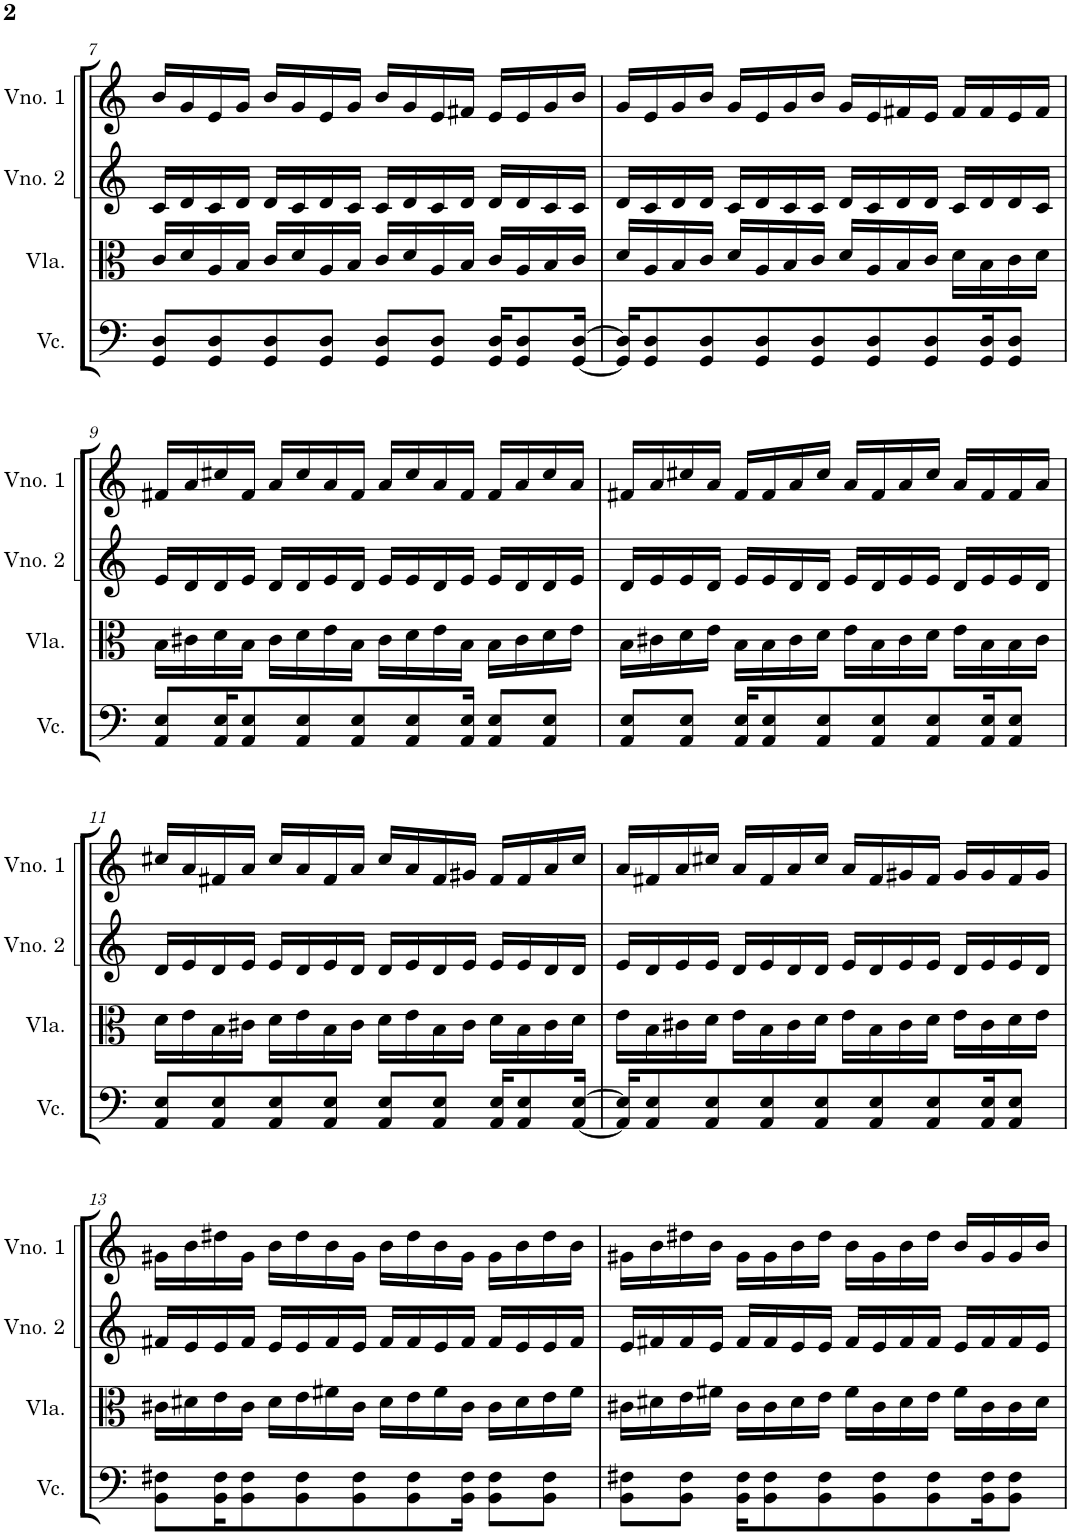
**kern	**kern	**kern	**kern
*part4	*part3	*part2	*part1
*staff4	*staff3	*staff2	*staff1
*I"Violoncelo	*I"Viola	*I"Violino 2	*I"Violino 1
*I'Vc.	*I'Vla.	*I'Vno. 2	*I'Vno. 1
!!LO:PB:g=z
*clefF4	*clefC3	*clefG2	*clefG2
*k[]	*k[]	*k[]	*k[]
*M4/4	*M4/4	*M4/4	*M4/4
=7	=7	=7	=7
8GG/ 8D/L	16c/LL	16c/LL	16b/LL
.	16d/	16d/	16g/
8GG/ 8D/	16A/	16c/	16e/
.	16B/JJ	16d/JJ	16g/JJ
8GG/ 8D/	16c/LL	16d/LL	16b/LL
.	16d/	16c/	16g/
8GG/ 8D/J	16A/	16d/	16e/
.	16B/JJ	16c/JJ	16g/JJ
8GG/ 8D/L	16c/LL	16c/LL	16b/LL
.	16d/	16d/	16g/
8GG/ 8D/J	16A/	16c/	16e/
.	16B/JJ	16d/JJ	16f#X/JJ
16GG/ 16D/KL	16c/LL	16d/LL	16e/LL
8GG/ 8D/	16A/	16d/	16e/
.	16B/	16c/	16g/
[16GG/ [16D/Jk	16c/JJ	16c/JJ	16b/JJ
=8	=8	=8	=8
16GG/] 16D/]KL	16d/LL	16d/LL	16g/LL
8GG/ 8D/	16A/	16c/	16e/
.	16B/	16d/	16g/
8GG/ 8D/	16c/JJ	16d/JJ	16b/JJ
.	16d/LL	16c/LL	16g/LL
8GG/ 8D/	16A/	16d/	16e/
.	16B/	16c/	16g/
8GG/ 8D/	16c/JJ	16c/JJ	16b/JJ
.	16d/LL	16d/LL	16g/LL
8GG/ 8D/	16A/	16c/	16e/
.	16B/	16d/	16f#X/
8GG/ 8D/	16c/JJ	16d/JJ	16e/JJ
.	16d\LL	16c/LL	16f#/LL
16GG/ 16D/K	16B\	16d/	16f#/
8GG/ 8D/J	16c\	16d/	16e/
.	16d\JJ	16c/JJ	16f#/JJ
!!LO:LB:g=z
=9	=9	=9	=9
8AA/ 8E/L	16B\LL	16e/LL	16f#X/LL
.	16c#X\	16d/	16a/
16AA/ 16E/K	16d\	16d/	16cc#X/
8AA/ 8E/	16B\JJ	16e/JJ	16f#/JJ
.	16c#\LL	16d/LL	16a/LL
8AA/ 8E/	16d\	16d/	16cc#/
.	16e\	16e/	16a/
8AA/ 8E/	16B\JJ	16d/JJ	16f#/JJ
.	16c#\LL	16e/LL	16a/LL
8AA/ 8E/	16d\	16e/	16cc#/
.	16e\	16d/	16a/
16AA/ 16E/Jk	16B\JJ	16e/JJ	16f#/JJ
8AA/ 8E/L	16B\LL	16e/LL	16f#/LL
.	16c#\	16d/	16a/
8AA/ 8E/J	16d\	16d/	16cc#/
.	16e\JJ	16e/JJ	16a/JJ
=10	=10	=10	=10
8AA/ 8E/L	16B\LL	16d/LL	16f#X/LL
.	16c#X\	16e/	16a/
8AA/ 8E/J	16d\	16e/	16cc#X/
.	16e\JJ	16d/JJ	16a/JJ
16AA/ 16E/KL	16B\LL	16e/LL	16f#/LL
8AA/ 8E/	16B\	16e/	16f#/
.	16c#\	16d/	16a/
8AA/ 8E/	16d\JJ	16d/JJ	16cc#/JJ
.	16e\LL	16e/LL	16a/LL
8AA/ 8E/	16B\	16d/	16f#/
.	16c#\	16e/	16a/
8AA/ 8E/	16d\JJ	16e/JJ	16cc#/JJ
.	16e\LL	16d/LL	16a/LL
16AA/ 16E/K	16B\	16e/	16f#/
8AA/ 8E/J	16B\	16e/	16f#/
.	16c#\JJ	16d/JJ	16a/JJ
!!LO:LB:g=z
=11	=11	=11	=11
8AA/ 8E/L	16d\LL	16d/LL	16cc#X/LL
.	16e\	16e/	16a/
8AA/ 8E/	16B\	16d/	16f#X/
.	16c#X\JJ	16e/JJ	16a/JJ
8AA/ 8E/	16d\LL	16e/LL	16cc#/LL
.	16e\	16d/	16a/
8AA/ 8E/J	16B\	16e/	16f#/
.	16c#\JJ	16d/JJ	16a/JJ
8AA/ 8E/L	16d\LL	16d/LL	16cc#/LL
.	16e\	16e/	16a/
8AA/ 8E/J	16B\	16d/	16f#/
.	16c#\JJ	16e/JJ	16g#X/JJ
16AA/ 16E/KL	16d\LL	16e/LL	16f#/LL
8AA/ 8E/	16B\	16e/	16f#/
.	16c#\	16d/	16a/
[16AA/ [16E/Jk	16d\JJ	16d/JJ	16cc#/JJ
=12	=12	=12	=12
16AA/] 16E/]KL	16e\LL	16e/LL	16a/LL
8AA/ 8E/	16B\	16d/	16f#X/
.	16c#X\	16e/	16a/
8AA/ 8E/	16d\JJ	16e/JJ	16cc#X/JJ
.	16e\LL	16d/LL	16a/LL
8AA/ 8E/	16B\	16e/	16f#/
.	16c#\	16d/	16a/
8AA/ 8E/	16d\JJ	16d/JJ	16cc#/JJ
.	16e\LL	16e/LL	16a/LL
8AA/ 8E/	16B\	16d/	16f#/
.	16c#\	16e/	16g#X/
8AA/ 8E/	16d\JJ	16e/JJ	16f#/JJ
.	16e\LL	16d/LL	16g#/LL
16AA/ 16E/K	16c#\	16e/	16g#/
8AA/ 8E/J	16d\	16e/	16f#/
.	16e\JJ	16d/JJ	16g#/JJ
!!LO:LB:g=z
=13	=13	=13	=13
8BB\ 8F#X\L	16c#X\LL	16f#X/LL	16g#X\LL
.	16d#X\	16e/	16b\
16BB\ 16F#\K	16e\	16e/	16dd#X\
8BB\ 8F#\	16c#\JJ	16f#/JJ	16g#\JJ
.	16d#\LL	16e/LL	16b\LL
8BB\ 8F#\	16e\	16e/	16dd#\
.	16f#X\	16f#/	16b\
8BB\ 8F#\	16c#\JJ	16e/JJ	16g#\JJ
.	16d#\LL	16f#/LL	16b\LL
8BB\ 8F#\	16e\	16f#/	16dd#\
.	16f#\	16e/	16b\
16BB\ 16F#\Jk	16c#\JJ	16f#/JJ	16g#\JJ
8BB\ 8F#\L	16c#\LL	16f#/LL	16g#\LL
.	16d#\	16e/	16b\
8BB\ 8F#\J	16e\	16e/	16dd#\
.	16f#\JJ	16f#/JJ	16b\JJ
=14	=14	=14	=14
8BB\ 8F#X\L	16c#X\LL	16e/LL	16g#X\LL
.	16d#X\	16f#X/	16b\
8BB\ 8F#\J	16e\	16f#/	16dd#X\
.	16f#X\JJ	16e/JJ	16b\JJ
16BB\ 16F#\KL	16c#\LL	16f#/LL	16g#\LL
8BB\ 8F#\	16c#\	16f#/	16g#\
.	16d#\	16e/	16b\
8BB\ 8F#\	16e\JJ	16e/JJ	16dd#\JJ
.	16f#\LL	16f#/LL	16b\LL
8BB\ 8F#\	16c#\	16e/	16g#\
.	16d#\	16f#/	16b\
8BB\ 8F#\	16e\JJ	16f#/JJ	16dd#\JJ
.	16f#\LL	16e/LL	16b/LL
16BB\ 16F#\K	16c#\	16f#/	16g#/
8BB\ 8F#\J	16c#\	16f#/	16g#/
.	16d#\JJ	16e/JJ	16b/JJ
=	=	=	=
*-	*-	*-	*-
